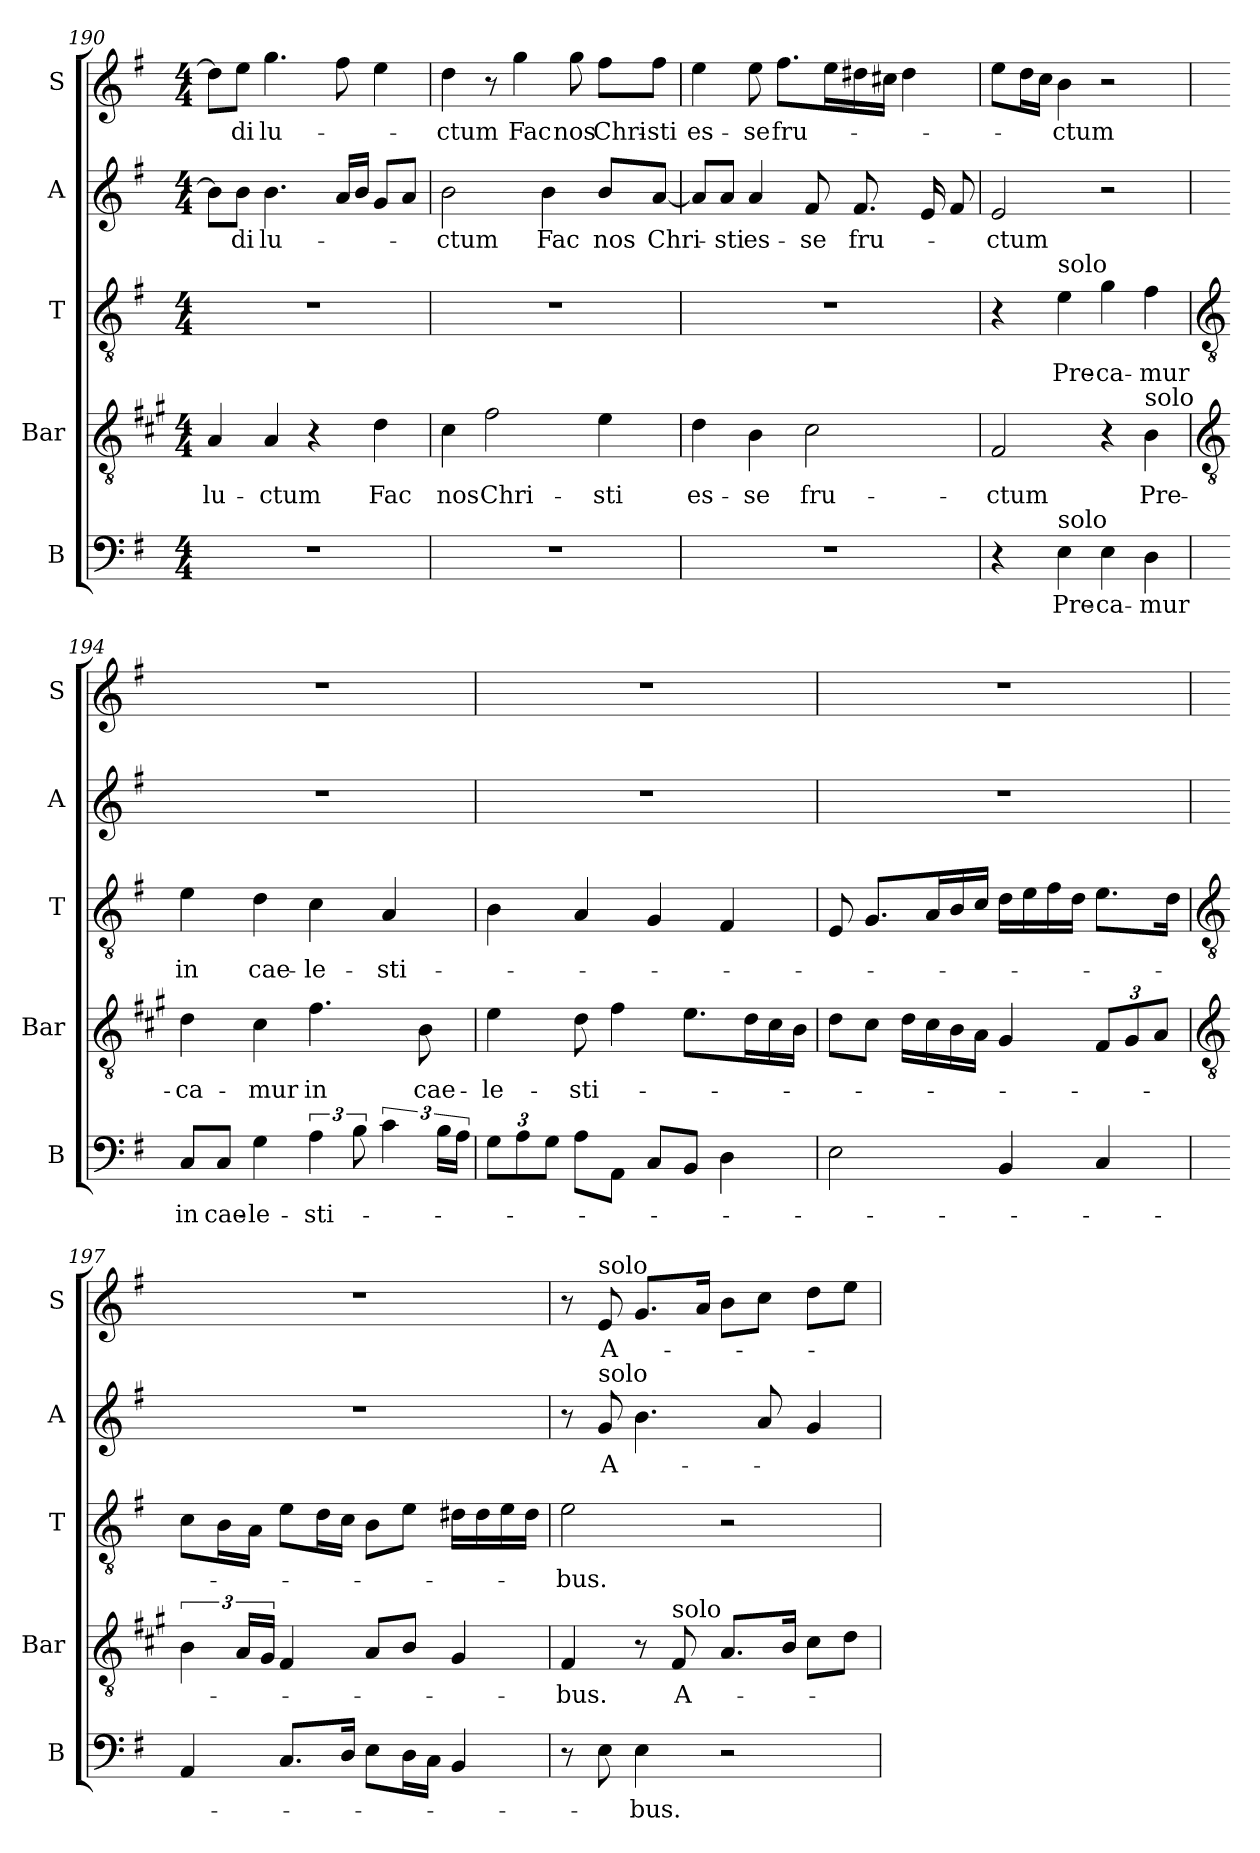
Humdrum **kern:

**kern	**text	**kern	**text	**kern	**text	**kern	**text	**kern	**text
*part5	*part5	*part4	*part4	*part3	*part3	*part2	*part2	*part1	*part1
*staff5	*staff5	*staff4	*staff4	*staff3	*staff3	*staff2	*staff2	*staff1	*staff1
*I"B	*	*I"Bar	*	*I"T	*	*I"A	*	*I"S	*
*I'B	*	*I'Bar	*	*I'T	*	*I'A	*	*I'S	*
*clefF4	*	*clefGv2	*	*clefGv2	*	*clefG2	*	*clefG2	*
*	*	*ITrd1c2	*	*	*	*	*	*	*
*k[f#]	*	*k[f#]	*	*k[f#]	*	*k[f#]	*	*k[f#]	*
*G:	*	*G:	*	*G:	*	*G:	*	*G:	*
*M4/4	*	*M4/4	*	*M4/4	*	*M4/4	*	*M4/4	*
=190	=190	=190	=190	=190	=190	=190	=190	=190	=190
!	!	!	!LO:LY:b	!	!	!	!	!	!
1r	.	4G	lu-	1r	.	8bL]	.	8ddL]	.
!	!	!	!	!	!	!	!LO:LY:b	!	!LO:LY:b
.	.	.	.	.	.	8bJ	-di	8eeJ	-di
!	!	!	!LO:LY:b	!	!	!	!LO:LY:b	!	!LO:LY:b
.	.	4G	-ctum	.	.	4.b	lu-	4.gg	lu-
.	.	4r	.	.	.	.	.	.	.
.	.	.	.	.	.	16aLL	.	8ff#	.
.	.	.	.	.	.	16bJJ	.	.	.
!	!	!	!LO:LY:b	!	!	!	!	!	!
.	.	4c	Fac	.	.	8gL	.	4ee	.
.	.	.	.	.	.	8aJ	.	.	.
=191	=191	=191	=191	=191	=191	=191	=191	=191	=191
!	!	!	!LO:LY:b	!	!	!	!LO:LY:b	!	!LO:LY:b
1r	.	4B	nos	1r	.	2b	-ctum	4dd	-ctum
!	!	!	!LO:LY:b	!	!	!	!	!	!
.	.	2e	Chri-	.	.	.	.	8r	.
!	!	!	!	!	!	!	!	!	!LO:LY:b
.	.	.	.	.	.	.	.	4gg	Fac
!	!	!	!	!	!	!	!LO:LY:b	!	!
.	.	.	.	.	.	4b	Fac	.	.
!	!	!	!	!	!	!	!	!	!LO:LY:b
.	.	.	.	.	.	.	.	8gg	nos
!	!	!	!LO:LY:b	!	!	!	!LO:LY:b	!	!LO:LY:b
.	.	4d	-sti	.	.	8bL	nos	8ff#L	Chri-
!	!	!	!	!	!	!	!LO:LY:b	!	!LO:LY:b
.	.	.	.	.	.	[8aJ	Chri-	8ff#J	-sti
=192	=192	=192	=192	=192	=192	=192	=192	=192	=192
!	!	!	!LO:LY:b	!	!	!	!	!	!LO:LY:b
1r	.	4c	es-	1r	.	8aL]	.	4ee	es-
!	!	!	!	!	!	!	!LO:LY:b	!	!
.	.	.	.	.	.	8aJ	-sti	.	.
!	!	!	!LO:LY:b	!	!	!	!LO:LY:b	!	!LO:LY:b
.	.	4A	-se	.	.	4a	es-	8ee	-se
!	!	!	!	!	!	!	!	!	!LO:LY:b
.	.	.	.	.	.	.	.	8.ff#L	fru-
!	!	!	!LO:LY:b	!	!	!	!LO:LY:b	!	!
.	.	2B	fru-	.	.	8f#	-se	.	.
.	.	.	.	.	.	.	.	16eeL	.
!	!	!	!	!	!	!	!LO:LY:b	!	!
.	.	.	.	.	.	8.f#L	fru-	16dd#	.
.	.	.	.	.	.	.	.	16cc#JJ	.
.	.	.	.	.	.	.	.	4dd#	.
.	.	.	.	.	.	16eL	.	.	.
.	.	.	.	.	.	8f#J	.	.	.
=193	=193	=193	=193	=193	=193	=193	=193	=193	=193
!	!	!	!LO:LY:b	!	!	!	!LO:LY:b	!	!
4r	.	2E	-ctum	4r	.	2e	-ctum	8eeL	.
.	.	.	.	.	.	.	.	16ddL	.
.	.	.	.	.	.	.	.	16ccJJ	.
!	!	!	!	!LO:TX:a:t=solo	!	!	!	!	!
!LO:TX:a:t=solo	!	!	!	!	!	!	!	!	!
!	!LO:LY:b	!	!	!	!LO:LY:b	!	!	!	!LO:LY:b
4E	Pre-	.	.	4e	Pre-	.	.	4b	-ctum
!	!LO:LY:b	!	!	!	!LO:LY:b	!	!	!	!
4E	-ca-	4r	.	4g	-ca-	2r	.	2r	.
!	!	!LO:TX:a:t=solo	!	!	!	!	!	!	!
!	!LO:LY:b	!	!LO:LY:b	!	!LO:LY:b	!	!	!	!
4D	-mur	4A	Pre-	4f#	-mur	.	.	.	.
!!LO:LB:g=z
=194	=194	=194	=194	=194	=194	=194	=194	=194	=194
*	*	*clefGv2	*	*clefGv2	*	*	*	*	*
!	!LO:LY:b	!	!LO:LY:b	!	!LO:LY:b	!	!	!	!
8CL	in	4c	-ca-	4e	in	1r	.	1r	.
!	!LO:LY:b	!	!	!	!	!	!	!	!
8CJ	cae-	.	.	.	.	.	.	.	.
!	!LO:LY:b	!	!LO:LY:b	!	!LO:LY:b	!	!	!	!
4G	-le-	4B	-mur	4d	cae-	.	.	.	.
!	!LO:LY:b	!	!LO:LY:b	!	!LO:LY:b	!	!	!	!
6A	-sti-	4.e	in	4c	-le-	.	.	.	.
12B	.	.	.	.	.	.	.	.	.
!	!	!	!	!	!LO:LY:b	!	!	!	!
6c	.	.	.	4A	-sti-	.	.	.	.
!	!	!	!LO:LY:b	!	!	!	!	!	!
.	.	8A	cae-	.	.	.	.	.	.
24BLL	.	.	.	.	.	.	.	.	.
24AJJ	.	.	.	.	.	.	.	.	.
=195	=195	=195	=195	=195	=195	=195	=195	=195	=195
!	!	!	!LO:LY:b	!	!	!	!	!	!
12GL	.	4d	-le-	4B	.	1r	.	1r	.
12A	.	.	.	.	.	.	.	.	.
12GJ	.	.	.	.	.	.	.	.	.
!	!	!	!LO:LY:b	!	!	!	!	!	!
8AL	.	8c	-sti-	4A	.	.	.	.	.
8AAJ	.	4e	.	.	.	.	.	.	.
8CL	.	.	.	4G	.	.	.	.	.
8BBJ	.	8.dL	.	.	.	.	.	.	.
4D	.	.	.	4F#	.	.	.	.	.
.	.	16cL	.	.	.	.	.	.	.
.	.	16B	.	.	.	.	.	.	.
.	.	16AJJ	.	.	.	.	.	.	.
=196	=196	=196	=196	=196	=196	=196	=196	=196	=196
2E	.	8cL	.	8E	.	1r	.	1r	.
.	.	8BJ	.	8.GL	.	.	.	.	.
.	.	16cLL	.	.	.	.	.	.	.
.	.	16B	.	16AL	.	.	.	.	.
.	.	16A	.	16B	.	.	.	.	.
.	.	16GJJ	.	16cJJ	.	.	.	.	.
4BB	.	4F#	.	16dLL	.	.	.	.	.
.	.	.	.	16e	.	.	.	.	.
.	.	.	.	16f#	.	.	.	.	.
.	.	.	.	16dJJ	.	.	.	.	.
4C	.	12EL	.	8.eL	.	.	.	.	.
.	.	12F#	.	.	.	.	.	.	.
.	.	12GJ	.	.	.	.	.	.	.
.	.	.	.	16dJ	.	.	.	.	.
!!LO:LB:g=z
=197	=197	=197	=197	=197	=197	=197	=197	=197	=197
*	*	*clefGv2	*	*clefGv2	*	*	*	*	*
4AA	.	6A	.	8cL	.	1r	.	1r	.
.	.	.	.	16BL	.	.	.	.	.
.	.	24GLL	.	.	.	.	.	.	.
.	.	.	.	16AJJ	.	.	.	.	.
.	.	24F#JJ	.	.	.	.	.	.	.
8.CL	.	4E	.	8eL	.	.	.	.	.
.	.	.	.	16dL	.	.	.	.	.
16DJ	.	.	.	16cJJ	.	.	.	.	.
8EL	.	8GL	.	8BL	.	.	.	.	.
16DL	.	8AJ	.	8eJ	.	.	.	.	.
16CJJ	.	.	.	.	.	.	.	.	.
4BB	.	4F#	.	16d#LL	.	.	.	.	.
.	.	.	.	16d#	.	.	.	.	.
.	.	.	.	16e	.	.	.	.	.
.	.	.	.	16d#JJ	.	.	.	.	.
=198	=198	=198	=198	=198	=198	=198	=198	=198	=198
!	!	!	!LO:LY:b	!	!LO:LY:b	!	!	!	!
8r	.	4E	-bus.	2e	-bus.	8r	.	8r	.
!	!	!	!	!	!	!	!	!LO:TX:a:t=solo	!
!	!	!	!	!	!	!LO:TX:a:t=solo	!	!	!
!	!	!	!	!	!	!	!LO:LY:b	!	!LO:LY:b
8E	.	.	.	.	.	8g	A-	8e	A-
!	!LO:LY:b	!	!	!	!	!	!	!	!
4E	-bus.	8r	.	.	.	4.b	.	8.gL	.
!	!	!LO:TX:a:t=solo	!	!	!	!	!	!	!
!	!	!	!LO:LY:b	!	!	!	!	!	!
.	.	8E	A-	.	.	.	.	.	.
.	.	.	.	.	.	.	.	16aJ	.
2r	.	8.GL	.	2r	.	.	.	8bL	.
.	.	.	.	.	.	8a	.	8ccJ	.
.	.	16AJ	.	.	.	.	.	.	.
.	.	8BL	.	.	.	4g	.	8ddL	.
.	.	8cJ	.	.	.	.	.	8eeJ	.
=	=	=	=	=	=	=	=	=	=
*-	*-	*-	*-	*-	*-	*-	*-	*-	*-
